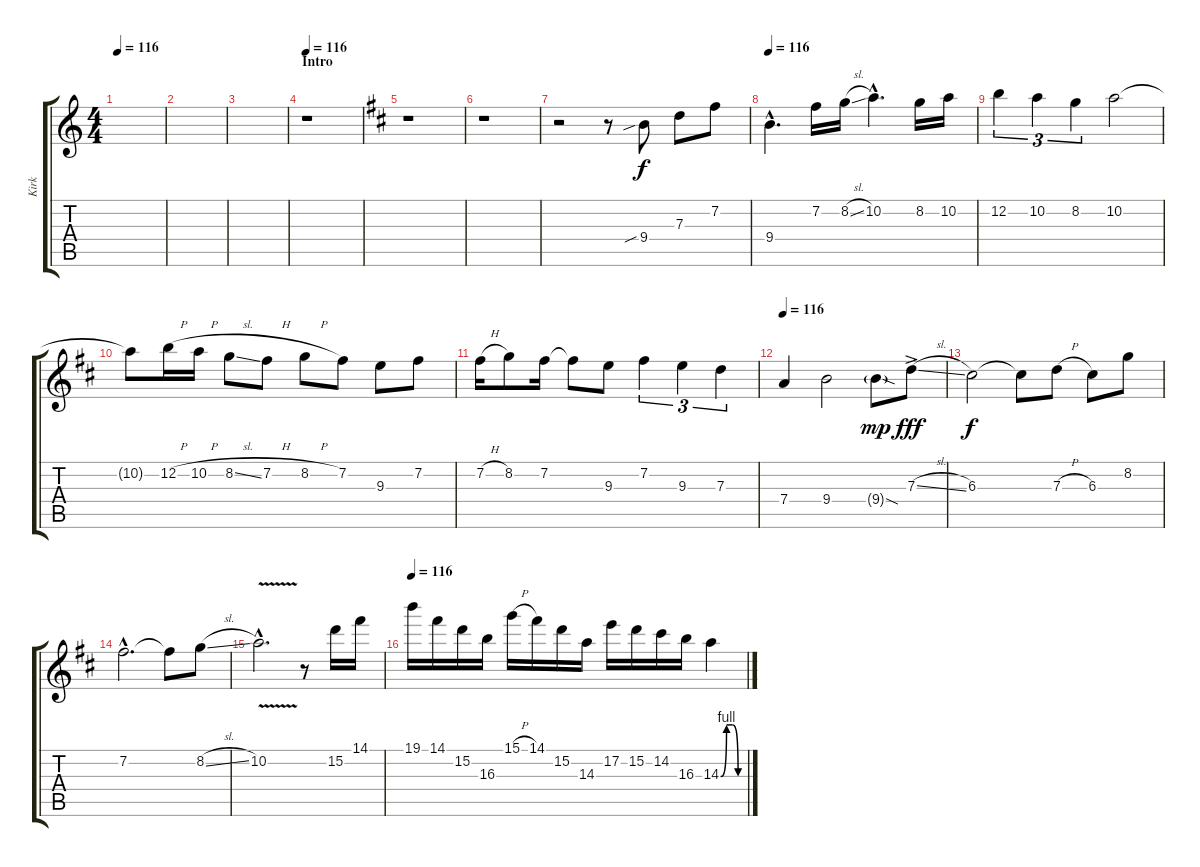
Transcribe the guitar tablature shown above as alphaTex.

\track ("Kirk" "Kirk") {instrument distortionguitar}
\staff {score tabs}
\tuning (E4 B3 G3 D3 A2 E2) {hide}
\ts (4 4)
\tempo 116
\clef g2
\ks c
|
|
|
\section ("" "Intro")
\tempo 116
r.1 |
\ks bminor
r.1 |
r.1 |
r.2 r.8 9.4{sib}.8 7.3.8 7.2.8 |
\tempo 116
9.4{hac}.4{d} 7.2.16 8.2{sl}.16 10.2{hac}.4{d} 8.2.16 10.2.16 |
12.2.4{tu (3 2)} 10.2.4{tu (3 2)} 8.2.4{tu (3 2)} 10.2.2 |
10.2{t}.8 12.2{h}.16 10.2{h}.16 8.2{sl}.8 7.2{h}.8 8.2{h}.8 7.2.8 9.3.8 7.2.8 |
7.2{h}.16 8.2.8 7.2.16 7.2{t}.8 9.3.8 7.2.4{tu (3 2)} 9.3.4{tu (3 2)} 7.3.4{tu (3 2)} |
\tempo 116
7.4.4 9.4.2 9.4{sod g}.8{dy mp} 7.3{sl ac}.8{dy fff} |
6.3.2{dy f} 6.3{t}.8 7.3{h}.8 6.3.8 8.2.8 |
7.2{hac}.2{d} 7.2{t}.8 8.2{sl}.8 |
10.2{v hac}.2{d} r.8 15.2.16 14.1.16 |
\tempo 116
19.1.16 14.1.16 15.2.16 16.3.16 15.1{h}.16 14.1.16 15.2.16 14.3.16 17.2.16 15.2.16 14.2.16 16.3.16 14.3{be (custom 0 0 15 4 30 4 45 0 60 0)}.4
